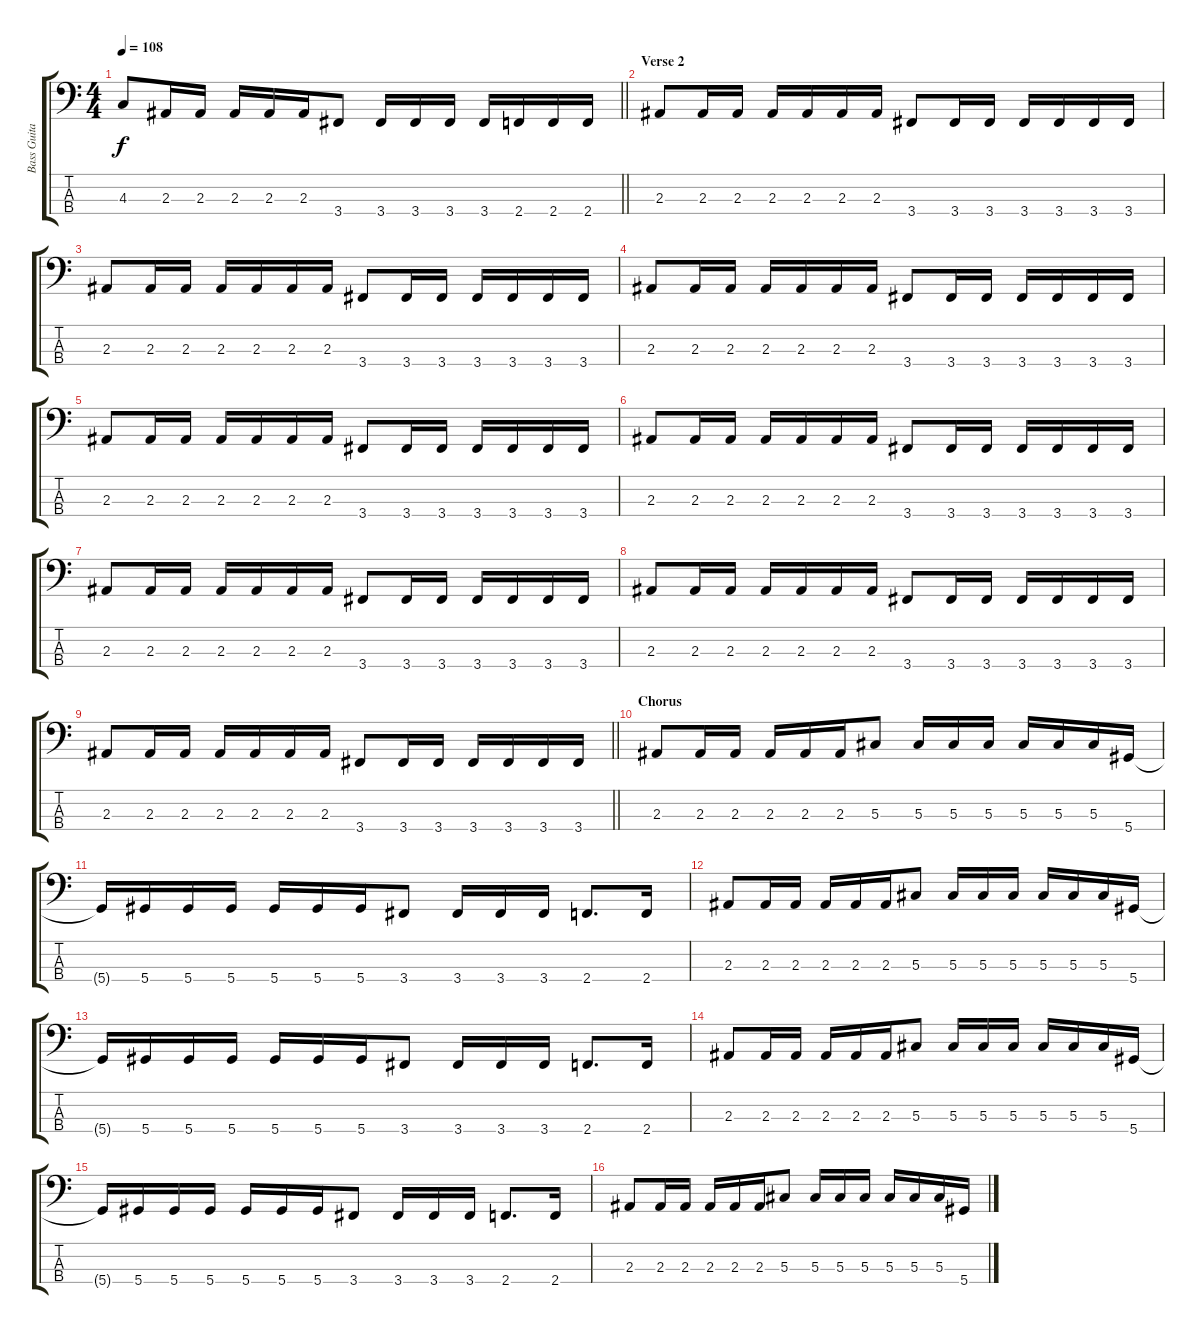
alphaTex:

\track ("Bass Guitar" "Bass Guita") {instrument electricbassfinger}
\staff {score tabs}
\tuning (Gb2 Db2 Ab1 Eb1) {hide}
\ts (4 4)
\tempo 108
\clef f4
\barLineRight lightlight
\ks c
4.3{t}.8{dy f} 2.3.16 2.3.16 2.3.16 2.3.16 2.3.16 3.4.8 3.4.16 3.4.16 3.4.16 3.4.16 2.4.16 2.4.16 2.4.16 |
\section ("" "Verse 2")
2.3.8 2.3.16 2.3.16 2.3.16 2.3.16 2.3.16 2.3.16 3.4.8 3.4.16 3.4.16 3.4.16 3.4.16 3.4.16 3.4.16 |
2.3.8 2.3.16 2.3.16 2.3.16 2.3.16 2.3.16 2.3.16 3.4.8 3.4.16 3.4.16 3.4.16 3.4.16 3.4.16 3.4.16 |
2.3.8 2.3.16 2.3.16 2.3.16 2.3.16 2.3.16 2.3.16 3.4.8 3.4.16 3.4.16 3.4.16 3.4.16 3.4.16 3.4.16 |
2.3.8 2.3.16 2.3.16 2.3.16 2.3.16 2.3.16 2.3.16 3.4.8 3.4.16 3.4.16 3.4.16 3.4.16 3.4.16 3.4.16 |
2.3.8 2.3.16 2.3.16 2.3.16 2.3.16 2.3.16 2.3.16 3.4.8 3.4.16 3.4.16 3.4.16 3.4.16 3.4.16 3.4.16 |
2.3.8 2.3.16 2.3.16 2.3.16 2.3.16 2.3.16 2.3.16 3.4.8 3.4.16 3.4.16 3.4.16 3.4.16 3.4.16 3.4.16 |
2.3.8 2.3.16 2.3.16 2.3.16 2.3.16 2.3.16 2.3.16 3.4.8 3.4.16 3.4.16 3.4.16 3.4.16 3.4.16 3.4.16 |
\barLineRight lightlight
2.3.8 2.3.16 2.3.16 2.3.16 2.3.16 2.3.16 2.3.16 3.4.8 3.4.16 3.4.16 3.4.16 3.4.16 3.4.16 3.4.16 |
\section ("" "Chorus")
2.3.8 2.3.16 2.3.16 2.3.16 2.3.16 2.3.16 5.3.8 5.3.16 5.3.16 5.3.16 5.3.16 5.3.16 5.3.16 5.4.16 |
5.4{t}.16 5.4.16 5.4.16 5.4.16 5.4.16 5.4.16 5.4.16 3.4.8 3.4.16 3.4.16 3.4.16 2.4.8{d} 2.4.16 |
2.3.8 2.3.16 2.3.16 2.3.16 2.3.16 2.3.16 5.3.8 5.3.16 5.3.16 5.3.16 5.3.16 5.3.16 5.3.16 5.4.16 |
5.4{t}.16 5.4.16 5.4.16 5.4.16 5.4.16 5.4.16 5.4.16 3.4.8 3.4.16 3.4.16 3.4.16 2.4.8{d} 2.4.16 |
2.3.8 2.3.16 2.3.16 2.3.16 2.3.16 2.3.16 5.3.8 5.3.16 5.3.16 5.3.16 5.3.16 5.3.16 5.3.16 5.4.16 |
5.4{t}.16 5.4.16 5.4.16 5.4.16 5.4.16 5.4.16 5.4.16 3.4.8 3.4.16 3.4.16 3.4.16 2.4.8{d} 2.4.16 |
2.3.8 2.3.16 2.3.16 2.3.16 2.3.16 2.3.16 5.3.8 5.3.16 5.3.16 5.3.16 5.3.16 5.3.16 5.3.16 5.4.16
